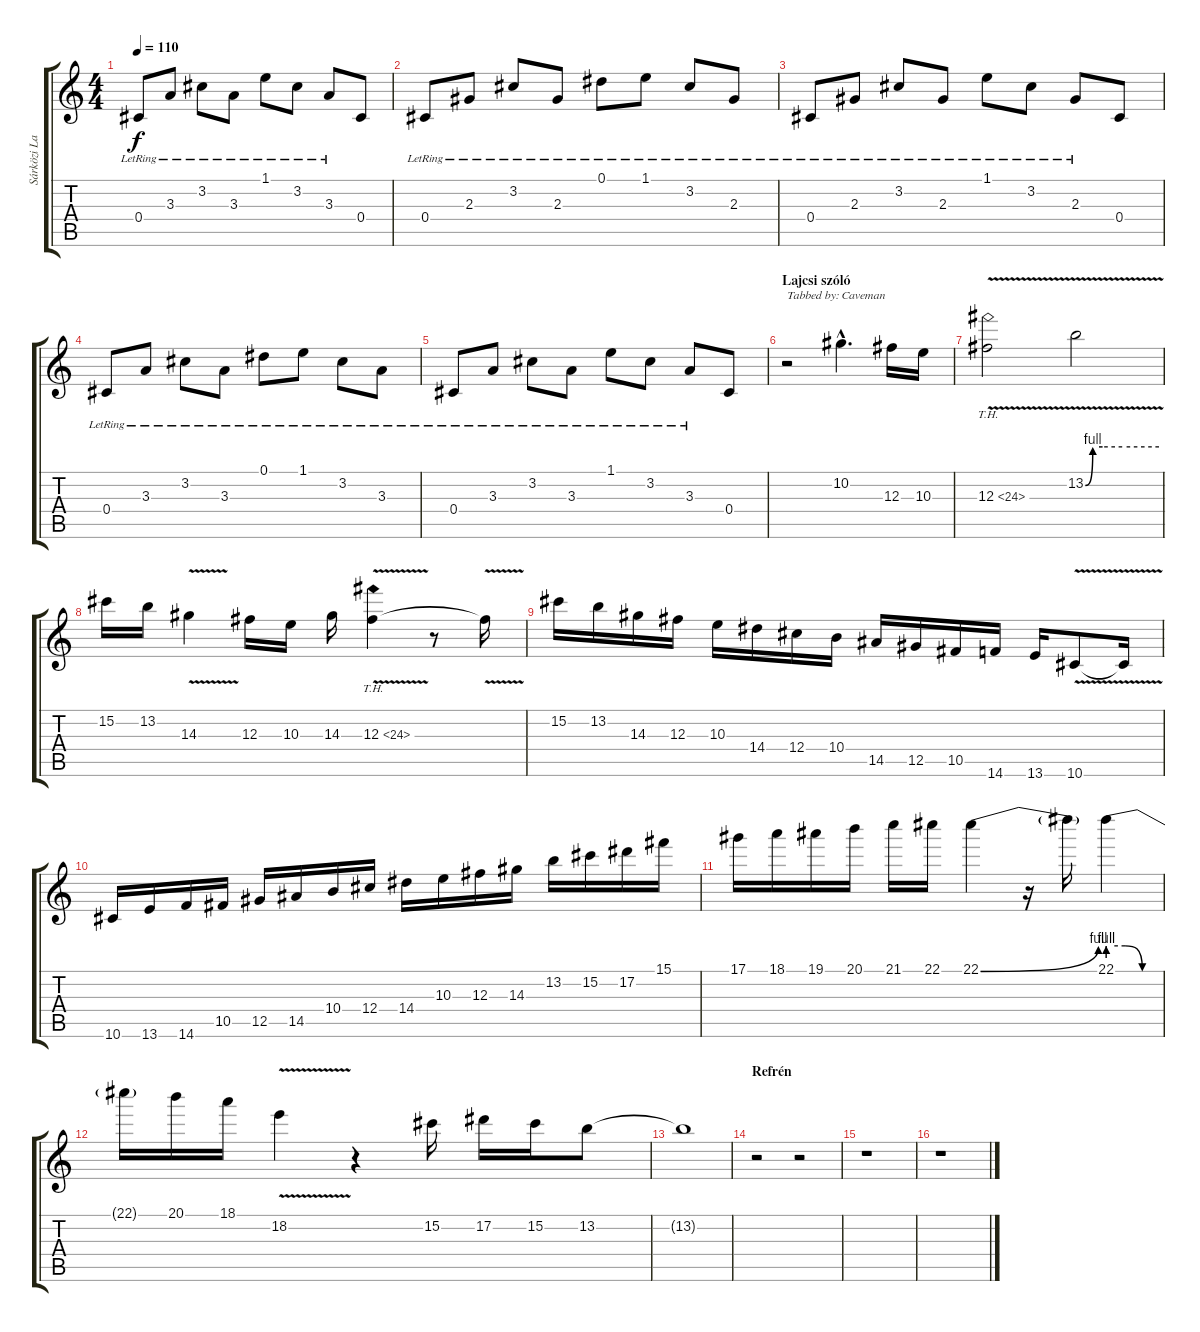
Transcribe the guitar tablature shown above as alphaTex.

\track ("Sárközi Lajos (gitár)" "Sárközi La") {instrument electricguitarclean}
\staff {score tabs}
\tuning (Eb4 Bb3 Gb3 Db3 Ab2 Eb2) {hide}
\ts (4 4)
\tempo 110
\clef g2
\ks c
0.4{lr}.8{dy f} 3.3{lr}.8 3.2{lr}.8 3.3{lr}.8 1.1{lr}.8 3.2{lr}.8 3.3{lr}.8 0.4.8 |
0.4{lr}.8 2.3{lr}.8 3.2{lr}.8 2.3{lr}.8 0.1{lr}.8 1.1{lr}.8 3.2{lr}.8 2.3{lr}.8 |
0.4{lr}.8 2.3{lr}.8 3.2{lr}.8 2.3{lr}.8 1.1{lr}.8 3.2{lr}.8 2.3{lr}.8 0.4.8 |
0.4{lr}.8 3.3{lr}.8 3.2{lr}.8 3.3{lr}.8 0.1{lr}.8 1.1{lr}.8 3.2{lr}.8 3.3{lr}.8 |
0.4{lr}.8 3.3{lr}.8 3.2{lr}.8 3.3{lr}.8 1.1{lr}.8 3.2{lr}.8 3.3{lr}.8 0.4.8 |
\section ("" "Lajcsi szóló")
r.2{txt "Tabbed by: Caveman" instrument overdrivenguitar} 10.2{hac}.4{d} 12.3.16 10.3.16 |
12.3{th 12 v}.2 13.2{be (custom 0 0 6 4 14 4 30 4 60 4) v}.2 |
15.2.16 13.2.16 14.3{v}.4 12.3.16 10.3.16 14.3.16 12.3{th 12 v}.4 r.8 12.3{t}.16 |
15.2.16 13.2.16 14.3.16 12.3.16 10.3.16 14.4.16 12.4.16 10.4.16 14.5.16 12.5.16 10.5.16 14.6.16 13.6.16 10.6{v}.8 10.6{t}.16 |
10.6.16 13.6.16 14.6.16 10.5.16 12.5.16 14.5.16 10.4.16 12.4.16 14.4.16 10.3.16 12.3.16 14.3.16 13.2.16 15.2.16 17.2.16 15.1.16 |
17.1.16 18.1.16 19.1.16 20.1.16 21.1.16 22.1.16 22.1{be (bend 0 0 60 4)}.4 r.16 22.1{t}.16 22.1{be (custom 0 4 20 4 40 0 60 0)}.4 |
22.1{t}.16 20.1.16 18.1.16 18.2{v}.4 r.4 15.2.16 17.2.16 15.2.16 13.2.8 |
13.2{t}.1 |
\section ("" "Refrén")
r.2 r.2 |
r.1 |
r.1
